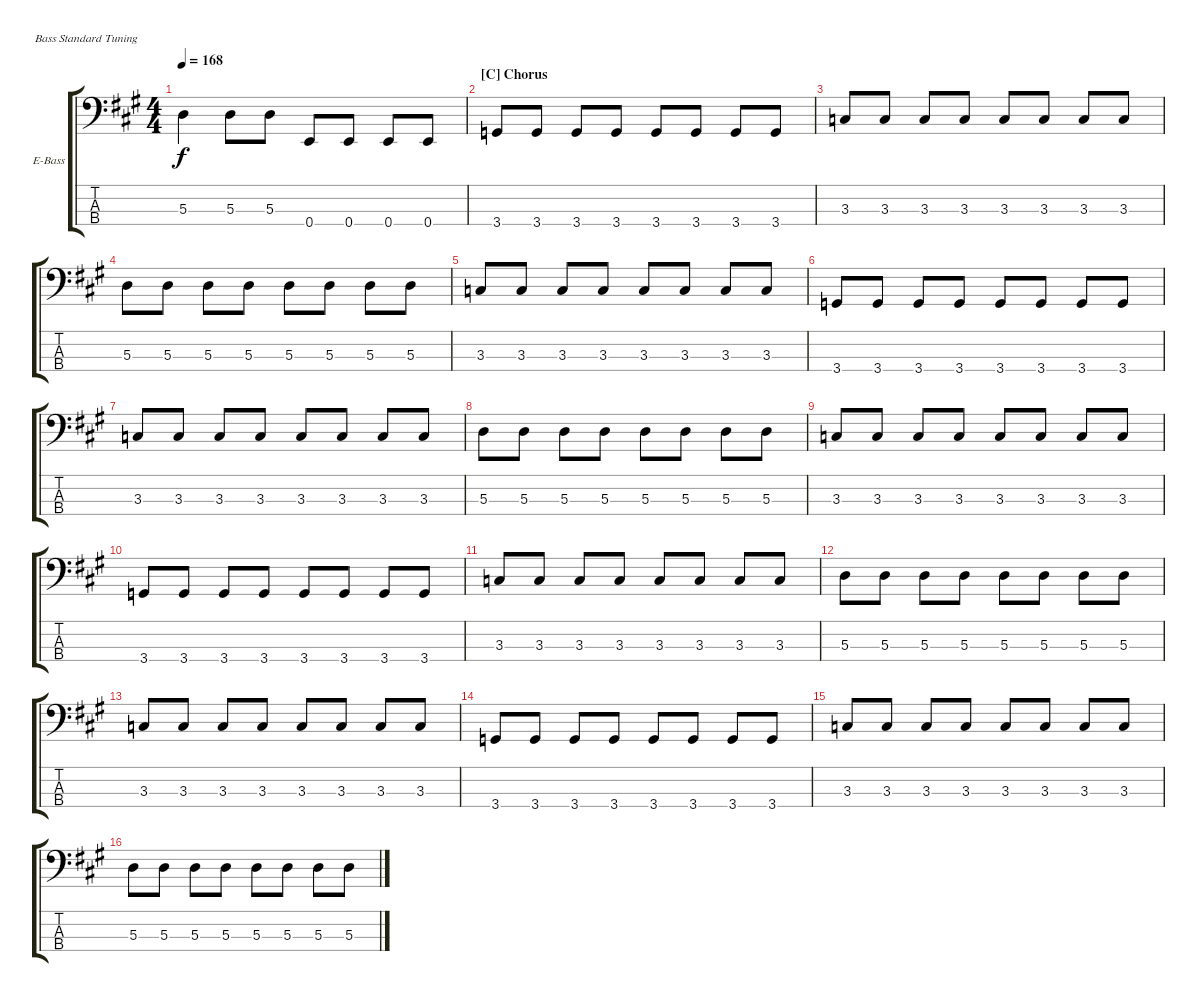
\defaultSystemsLayout 4
\bracketExtendMode groupsimilarinstruments
\firstSystemTrackNameOrientation horizontal
\otherSystemsTrackNameOrientation horizontal
\track ("Bass" "E-Bass") {instrument electricbassfinger}
\staff {score tabs}
\tuning (G2 D2 A1 E1)
\ts (4 4)
\tempo 168
\clef f4
\scale
1.07062
\ks a
5.3.4{dy f} 5.3.8 5.3.8 0.4.8 0.4.8 0.4.8 0.4.8 |
\section ("C" "Chorus")
\scale
0.929382 3.4.8 3.4.8 3.4.8 3.4.8 3.4.8 3.4.8 3.4.8 3.4.8 |
\scale
1.07062 3.3.8 3.3.8 3.3.8 3.3.8 3.3.8 3.3.8 3.3.8 3.3.8 |
\scale
0.929382 5.3.8 5.3.8 5.3.8 5.3.8 5.3.8 5.3.8 5.3.8 5.3.8 |
\scale
1.07062 3.3.8 3.3.8 3.3.8 3.3.8 3.3.8 3.3.8 3.3.8 3.3.8 |
\scale
0.929382 3.4.8 3.4.8 3.4.8 3.4.8 3.4.8 3.4.8 3.4.8 3.4.8 |
\scale
1.07062 3.3.8 3.3.8 3.3.8 3.3.8 3.3.8 3.3.8 3.3.8 3.3.8 |
\scale
0.929382 5.3.8 5.3.8 5.3.8 5.3.8 5.3.8 5.3.8 5.3.8 5.3.8 |
\scale
1.07062 3.3.8 3.3.8 3.3.8 3.3.8 3.3.8 3.3.8 3.3.8 3.3.8 |
\scale
0.929382 3.4.8 3.4.8 3.4.8 3.4.8 3.4.8 3.4.8 3.4.8 3.4.8 |
\scale
1.07062 3.3.8 3.3.8 3.3.8 3.3.8 3.3.8 3.3.8 3.3.8 3.3.8 |
\scale
0.929382 5.3.8 5.3.8 5.3.8 5.3.8 5.3.8 5.3.8 5.3.8 5.3.8 |
\scale
1.07062 3.3.8 3.3.8 3.3.8 3.3.8 3.3.8 3.3.8 3.3.8 3.3.8 |
\scale
0.929382 3.4.8 3.4.8 3.4.8 3.4.8 3.4.8 3.4.8 3.4.8 3.4.8 |
\scale
1.07062 3.3.8 3.3.8 3.3.8 3.3.8 3.3.8 3.3.8 3.3.8 3.3.8 |
\scale
0.929382 5.3.8 5.3.8 5.3.8 5.3.8 5.3.8 5.3.8 5.3.8 5.3.8
